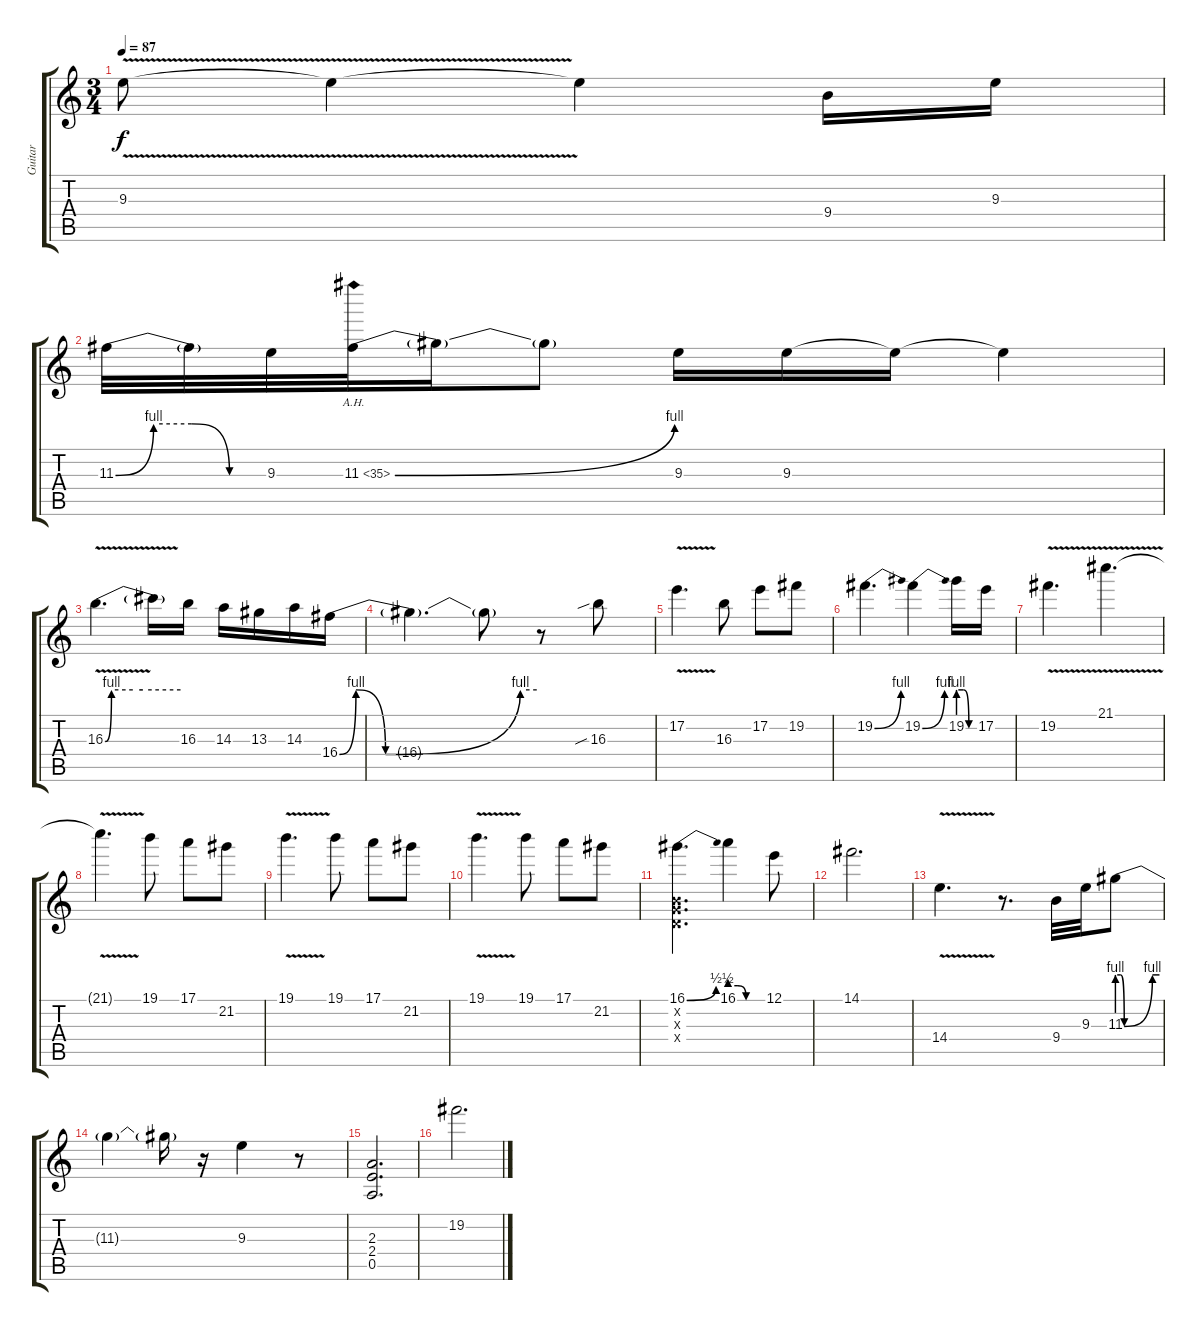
\track ("Guitar" "Guitar") {instrument distortionguitar}
\staff {score tabs}
\tuning (E4 B3 G3 D3 A2 E2) {hide}
\ts (3 4)
\tempo 87
\clef g2
\ks c
9.3{v}.8{dy f} 9.3{t}.4 9.3{t}.4 9.4.16 9.3.16 |
11.3{be (custom 0 0 15 4 30 4 45 0 60 0)}.32 11.3{t}.32 9.3.32 11.3{be (bend 0 0 60 4) ah 24}.32 11.3{t}.16 11.3{t}.8 9.3.16 9.3.16 9.3{t}.16 9.3{t}.4 |
16.3{be (custom 0 0 5 4 22 4 30 4 60 4) v}.4{d} 16.3{t}.16 16.3.16 14.3.16 13.3.16 14.3.16 16.4{be (custom 0 0 5 4 14 0 55 4 60 4)}.16 |
16.4{t}.4{d} 16.4{t}.8 r.8 16.3{sib}.8 |
17.2{v}.4{d} 16.3.8 17.2.8 19.2.8 |
19.2{be (bend 0 0 60 4)}.4{d} 19.2{be (bend 0 0 60 4)}.4 19.2{be (custom 0 4 20 4 40 0 60 0)}.16 17.2.16 |
19.2{v}.4{d} 21.1{v}.4{d} |
21.1{t}.4{d} 19.1.8 17.1.8 21.2.8 |
19.1{v}.4{d} 19.1.8 17.1.8 21.2.8 |
19.1{v}.4{d} 19.1.8 17.1.8 21.2.8 |
(16.1{be (bend 0 0 60 2)} 0.2{x} 0.3{x} 0.4{x}).4{d} 16.1{be (custom 0 2 15 2 30 0 60 0)}.4 12.1.8 |
14.1.2{d} |
14.4{v}.4{d} r.8{d} 9.4.32 9.3.32 11.3{be (custom 0 4 5 4 10 0 50 4 60 4)}.8 |
11.3{t}.4 11.3{t}.16 r.16 9.3.4 r.8 |
(2.3 2.4 0.5).2{d} |
19.2.2{d}
